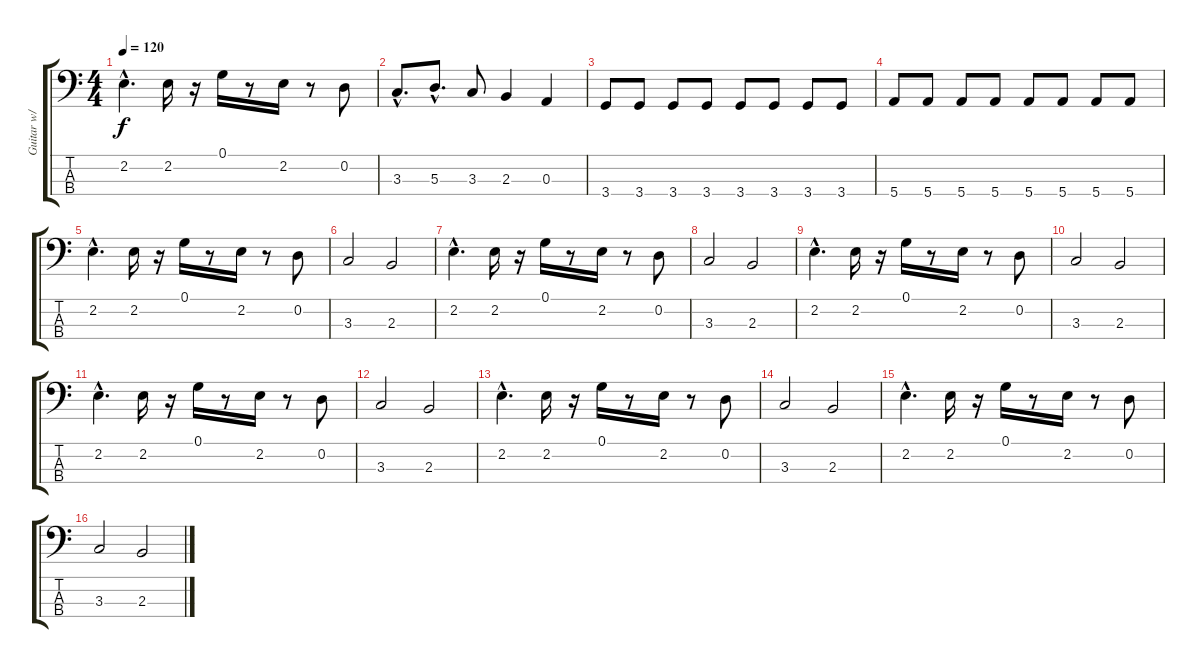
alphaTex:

\track ("Guitar w/ Octave Bass" "Guitar w/ ") {instrument electricguitarmuted}
\staff {score tabs}
\tuning (G2 D2 A1 E1) {hide}
\ts (4 4)
\tempo 120
\clef f4
\ks c
2.2{hac}.4{d dy f} 2.2.16 r.16 0.1.16 r.8 2.2.16 r.8 0.2.8 |
3.3{hac}.8{d} 5.3{hac}.8{d} 3.3.8 2.3.4 0.3.4 |
3.4.8 3.4.8 3.4.8 3.4.8 3.4.8 3.4.8 3.4.8 3.4.8 |
5.4.8 5.4.8 5.4.8 5.4.8 5.4.8 5.4.8 5.4.8 5.4.8 |
2.2{hac}.4{d instrument electricguitarmuted} 2.2.16 r.16 0.1.16 r.8 2.2.16 r.8 0.2.8 |
3.3.2 2.3.2 |
2.2{hac}.4{d} 2.2.16 r.16 0.1.16 r.8 2.2.16 r.8 0.2.8 |
3.3.2 2.3.2 |
2.2{hac}.4{d} 2.2.16 r.16 0.1.16 r.8 2.2.16 r.8 0.2.8 |
3.3.2 2.3.2 |
2.2{hac}.4{d} 2.2.16 r.16 0.1.16 r.8 2.2.16 r.8 0.2.8 |
3.3.2 2.3.2 |
2.2{hac}.4{d} 2.2.16 r.16 0.1.16 r.8 2.2.16 r.8 0.2.8 |
3.3.2 2.3.2 |
2.2{hac}.4{d} 2.2.16 r.16 0.1.16 r.8 2.2.16 r.8 0.2.8 |
3.3.2 2.3.2
